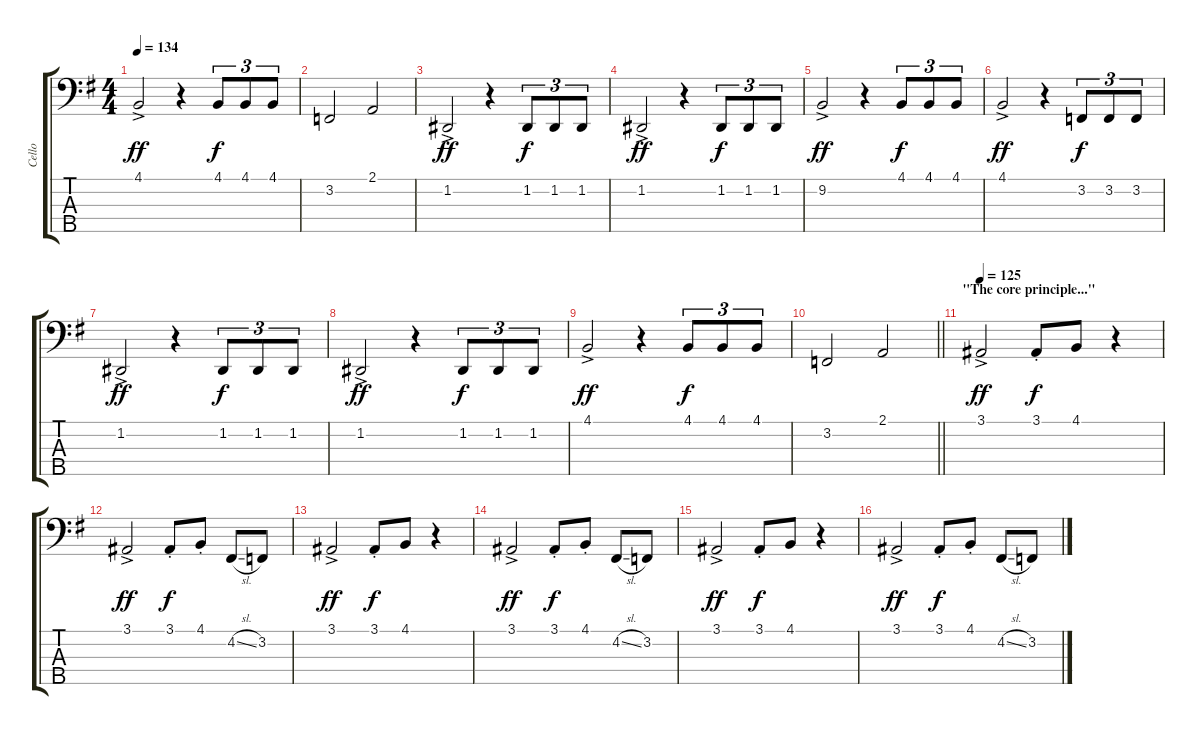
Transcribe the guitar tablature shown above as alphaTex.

\track ("Cello" "Cello") {instrument stringensemble1}
\staff {score tabs}
\tuning (G2 D2 A1 E1 B0) {hide}
\ts (4 4)
\tempo 134
\clef f4
\ks g
4.1{ac}.2{dy ff} r.4 4.1.8{tu (3 2) dy f} 4.1.8{tu (3 2)} 4.1.8{tu (3 2)} |
3.2.2 2.1.2 |
1.2{ac}.2{dy ff} r.4 1.2.8{tu (3 2) dy f} 1.2.8{tu (3 2)} 1.2.8{tu (3 2)} |
1.2{ac}.2{dy ff} r.4 1.2.8{tu (3 2) dy f} 1.2.8{tu (3 2)} 1.2.8{tu (3 2)} |
9.2{ac}.2{dy ff} r.4 4.1.8{tu (3 2) dy f} 4.1.8{tu (3 2)} 4.1.8{tu (3 2)} |
4.1{ac}.2{dy ff} r.4 3.2.8{tu (3 2) dy f} 3.2.8{tu (3 2)} 3.2.8{tu (3 2)} |
1.2{ac}.2{dy ff} r.4 1.2.8{tu (3 2) dy f} 1.2.8{tu (3 2)} 1.2.8{tu (3 2)} |
1.2{ac}.2{dy ff} r.4 1.2.8{tu (3 2) dy f} 1.2.8{tu (3 2)} 1.2.8{tu (3 2)} |
4.1{ac}.2{dy ff} r.4 4.1.8{tu (3 2) dy f} 4.1.8{tu (3 2)} 4.1.8{tu (3 2)} |
\barLineRight lightlight
3.2.2 2.1.2 |
\section ("" "\"The core principle...\"")
\tempo 125
3.1{ac}.2{dy ff} 3.1{st}.8{dy f} 4.1.8 r.4 |
3.1{ac}.2{dy ff} 3.1{st}.8{dy f} 4.1{st}.8 4.2{sl}.8 3.2.8 |
3.1{ac}.2{dy ff} 3.1{st}.8{dy f} 4.1.8 r.4 |
3.1{ac}.2{dy ff} 3.1{st}.8{dy f} 4.1{st}.8 4.2{sl}.8 3.2.8 |
3.1{ac}.2{dy ff} 3.1{st}.8{dy f} 4.1.8 r.4 |
3.1{ac}.2{dy ff} 3.1{st}.8{dy f} 4.1{st}.8 4.2{sl}.8 3.2.8
